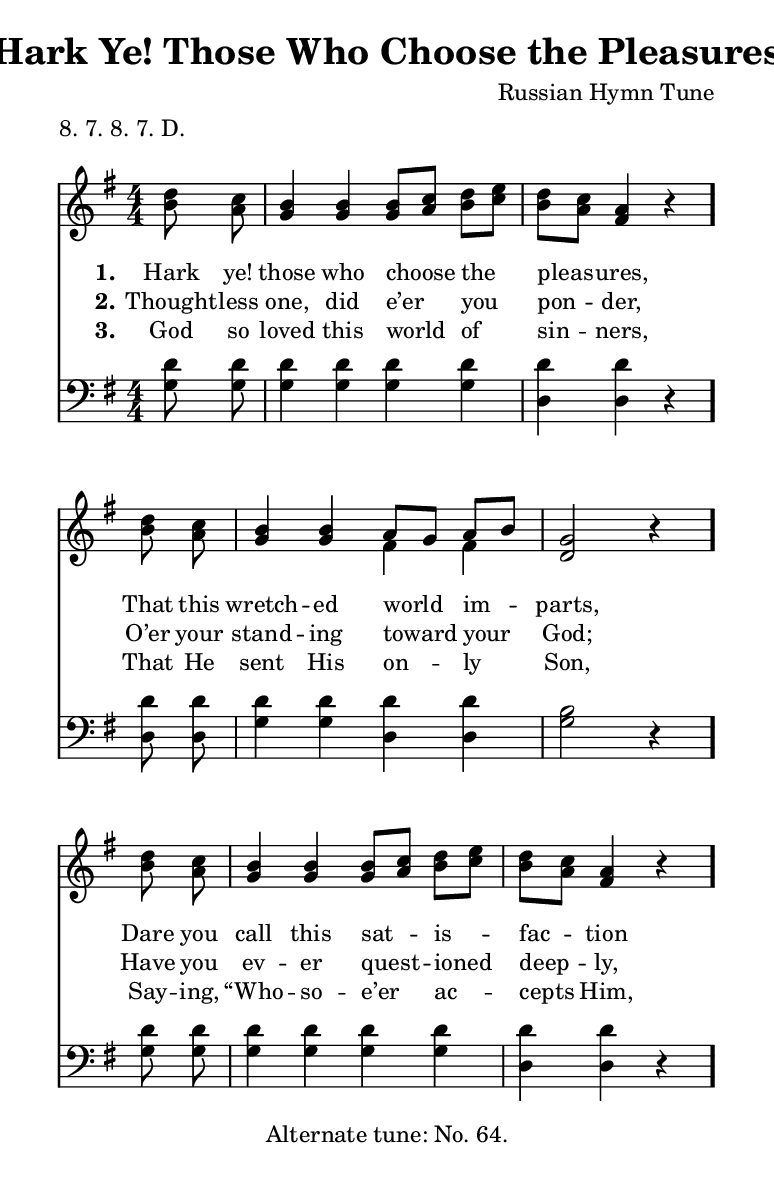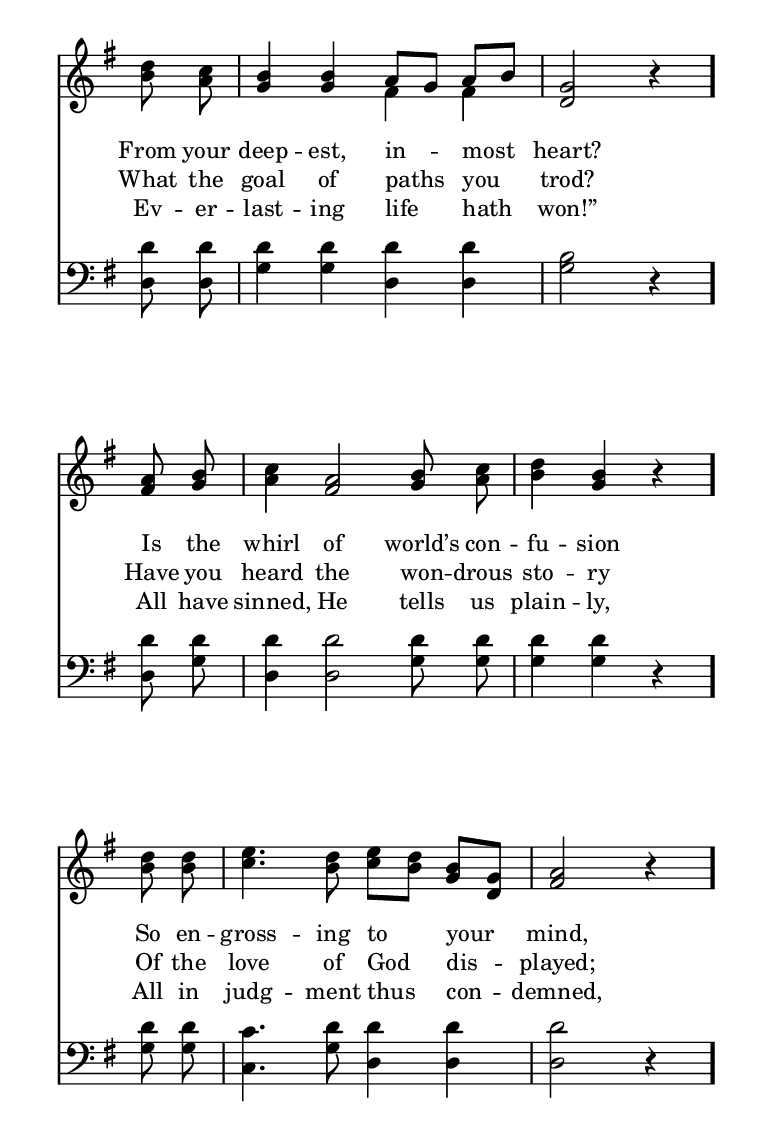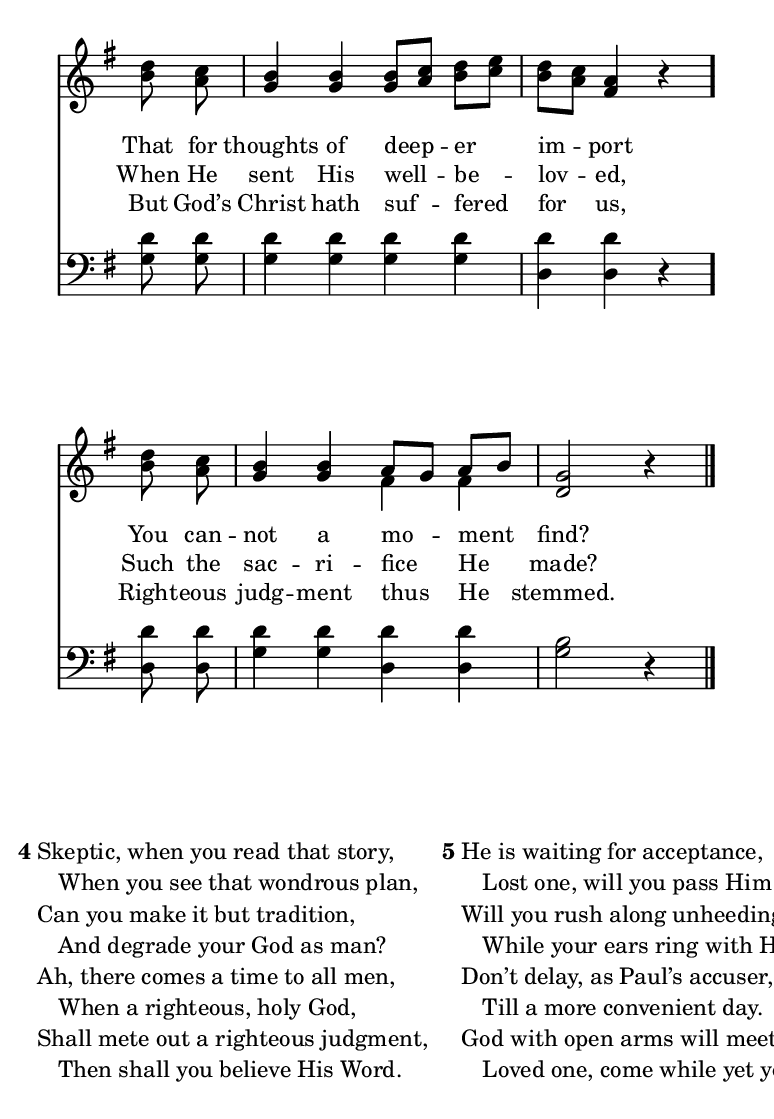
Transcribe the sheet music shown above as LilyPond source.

\include "common/global.ily"
\paper {
  \include "common/paper.ily"
  oddFooterMarkup = \markup { \vspace #1 \fill-line { \on-the-fly \first-page "Alternate tune: No. 64." } }
}

\header{
  %gospel
  hymnnumber = "89"
  title = "Hark Ye! Those Who Choose the Pleasures"
  tunename = "Ukraina"
  meter = "8. 7. 8. 7. D."
  poet = ""
  composer = "Russian Hymn Tune"
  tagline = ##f
}

% for fermata in MIDI
ta = { \tempo 4=80 }
tb = { \tempo 4=40 }

patternAA = { c8 c8 | c4 c4 c8[ c8] c8[ c8] | c8[ c8] c4 c4 }
patternAB = { c8 c8 | c4 c4 c4      c4      | c4      c4 c4 }

patternBA = { c8 c8 | c4 c4 c8[ c8] c8[ c8] | c2 c4 }
patternBB = { c8 c8 | c4 c4 c4      c4      | c2 c4 }

patternCA = { c8 c8 | c4 c2 c8 c8 | c4 c4 c4 }

patternDA = { c8 c8 | c4. c8 c8[ c8] c8[ c8] | c2 c4 }
patternDB = { c8 c8 | c4. c8 c4      c4      | c2 c4 }

global = {
  \include "common/overrides.ily"
  \override Staff.TimeSignature.style = #'numbered
  \time 4/4
  \override Score.MetronomeMark.transparent = ##t % hide all fermata changes too
  \ta
  \key g \major
  \partial 4
  \autoBeamOff
}

notesSoprano = {
\global
\relative c'' {

  \changePitch \patternAA { d c | b b b c d e | d c a r }
  \changePitch \patternBA { d c | b b a g a b | g r }
  \changePitch \patternAA { d' c | b b b c d e | d c a r }
  \changePitch \patternBA { d c | b b a g a b | g r }

  \changePitch \patternCA { a b | c a b c | d b r }
  \changePitch \patternDA { d d | e d e d b g | a r }
  \changePitch \patternAA { d c | b b b c d e | d c a r }
  \changePitch \patternBA { d c | b b a g a b | g r }

  \bar "|."

}
}

notesAlto = {
\global
\relative e'' {

  \changePitch \patternAA { b a | g g g a b c | b a fis r }
  \changePitch \patternBB { b a | g g fis fis | d r }
  \changePitch \patternAA { b' a | g g g a b c | b a fis r }
  \changePitch \patternBB { b a | g g fis fis | d r }

  \changePitch \patternCA { fis g | a fis g a | b g r }
  \changePitch \patternDA { b b | c b c b g d | fis r }
  \changePitch \patternAA { b a | g g g a b c | b a fis r }
  \changePitch \patternBB { b a | g g fis fis | d r }

}
}

notesTenor = {
\global
\relative a {

  \changePitch \patternAB { d d | d d d d | d d r }
  \changePitch \patternBB { d d | d d d d | b r }
  \changePitch \patternAB { d d | d d d d | d d r }
  \changePitch \patternBB { d d | d d d d | b r }

  \changePitch \patternCA { d d | d d d d | d d r }
  \changePitch \patternDB { d d | c d d d | d r }
  \changePitch \patternAB { d d | d d d d | d d r }
  \changePitch \patternBB { d d | d d d d | b r }

}
}

notesBass = {
\global
\relative f {

  \changePitch \patternAB { g g | g g g g | d d r }
  \changePitch \patternBB { d d | g g d d | g r }
  \changePitch \patternAB { g g | g g g g | d d r }
  \changePitch \patternBB { d d | g g d d | g r }

  \changePitch \patternCA { d g | d d g g | g g r }
  \changePitch \patternDB { g g | c, g' d d | d r }
  \changePitch \patternAB { g g | g g g g | d d r }
  \changePitch \patternBB { d d | g g d d | g r }

}
}

wordsA = \lyricmode {
\set stanza = "1."

Hark ye! those who choose the pleas -- ures, \bar "."
That this wretch -- ed world im -- parts, \bar "." \eogbreak
Dare you call this sat -- is -- fac -- tion \bar "."
From your deep -- est, in -- most heart? \bar "." \eogbreak
Is the whirl of world’s con -- fu -- sion \bar "."
So en -- gross -- ing to your mind, \bar "." \eogbreak
That for thoughts of deep -- er im -- port \bar "."
You can -- not a mo -- ment find? \bar "." \eogbreak

}

wordsB = \lyricmode {
\set stanza = "2."

Thought -- less one, did e’er you pon -- der,
O’er your stand -- ing toward your God;
Have you ev -- er quest -- ioned deep -- ly,
What the goal of paths you trod?
Have you heard the won -- drous sto -- ry
Of the love of God dis -- played;
When He sent His well -- be -- lov -- ed,
Such the sac -- ri -- fice He made?

}

wordsC = \lyricmode {
\set stanza = "3."

God so loved this world of sin -- ners,
That He sent His on -- ly Son,
Say -- ing, “Who -- so -- e’er ac -- cepts Him,
Ev -- er -- last -- ing life hath won!”
All have sinned, He tells us plain -- ly,
All in judg -- ment thus con -- demned,
But God’s Christ hath suf -- fered for us,
Right -- eous judg -- ment thus He stemmed.

}

wordsD = \markuplist {

\line { Skeptic, when you read that story, }
\line { { \hspace #2 } When you see that wondrous plan, }
\line { Can you make it but tradition, }
\line { { \hspace #2 } And degrade your God as man? }
\line { Ah, there comes a time to all men, }
\line { { \hspace #2 } When a righteous, holy God, }
\line { Shall mete out a righteous judgment, }
\line { { \hspace #2 } Then shall you believe His Word. }

}

wordsE = \markuplist {

\line { He is waiting for acceptance, }
\line { { \hspace #2 } Lost one, will you pass Him by, }
\line { Will you rush along unheeding, }
\line { { \hspace #2 } While your ears ring with His cry? }
\line { Don’t delay, as Paul’s accuser, }
\line { { \hspace #2 } Till a more convenient day. }
\line { God with open arms will meet you, }
\line { { \hspace #2 } Loved one, come while yet you may. }

}

\score {
  \context ChoirStaff <<
    \context Staff = upper <<
      \set Staff.autoBeaming = ##f
      \set ChoirStaff.systemStartDelimiter = #'SystemStartBar
      \set ChoirStaff.printPartCombineTexts = ##f
      \partcombine #'(2 . 9) \notesSoprano \notesAlto
      \context NullVoice = sopranos { \voiceOne << \notesSoprano >> }
      \context Lyrics = one   \lyricsto sopranos \wordsA
      \context Lyrics = two   \lyricsto sopranos \wordsB
      \context Lyrics = three \lyricsto sopranos \wordsC
    >>
    \context Staff = men <<
      \set Staff.autoBeaming = ##f
      \clef bass
      \set ChoirStaff.printPartCombineTexts = ##f
      \partcombine #'(2 . 9) \notesTenor \notesBass
    >>
  >>
  \layout {
    \include "common/layout.ily"
  }
  \midi{
    \include "common/midi.ily"
  }
}

\noPageBreak

\markup { \fill-line { %\column {
  \hspace #0.1
  \line{ \bold 4 \column { \wordsD } } %\combine \null \vspace #0.4
  \hspace #0.1
  \line{ \bold 5 \column { \wordsE } } %\combine \null \vspace #0.4
  \hspace #0.1
} } %}

\version "2.19.49"  % necessary for upgrading to future LilyPond versions.

% vi:set et ts=2 sw=2 ai nocindent syntax=lilypond:
